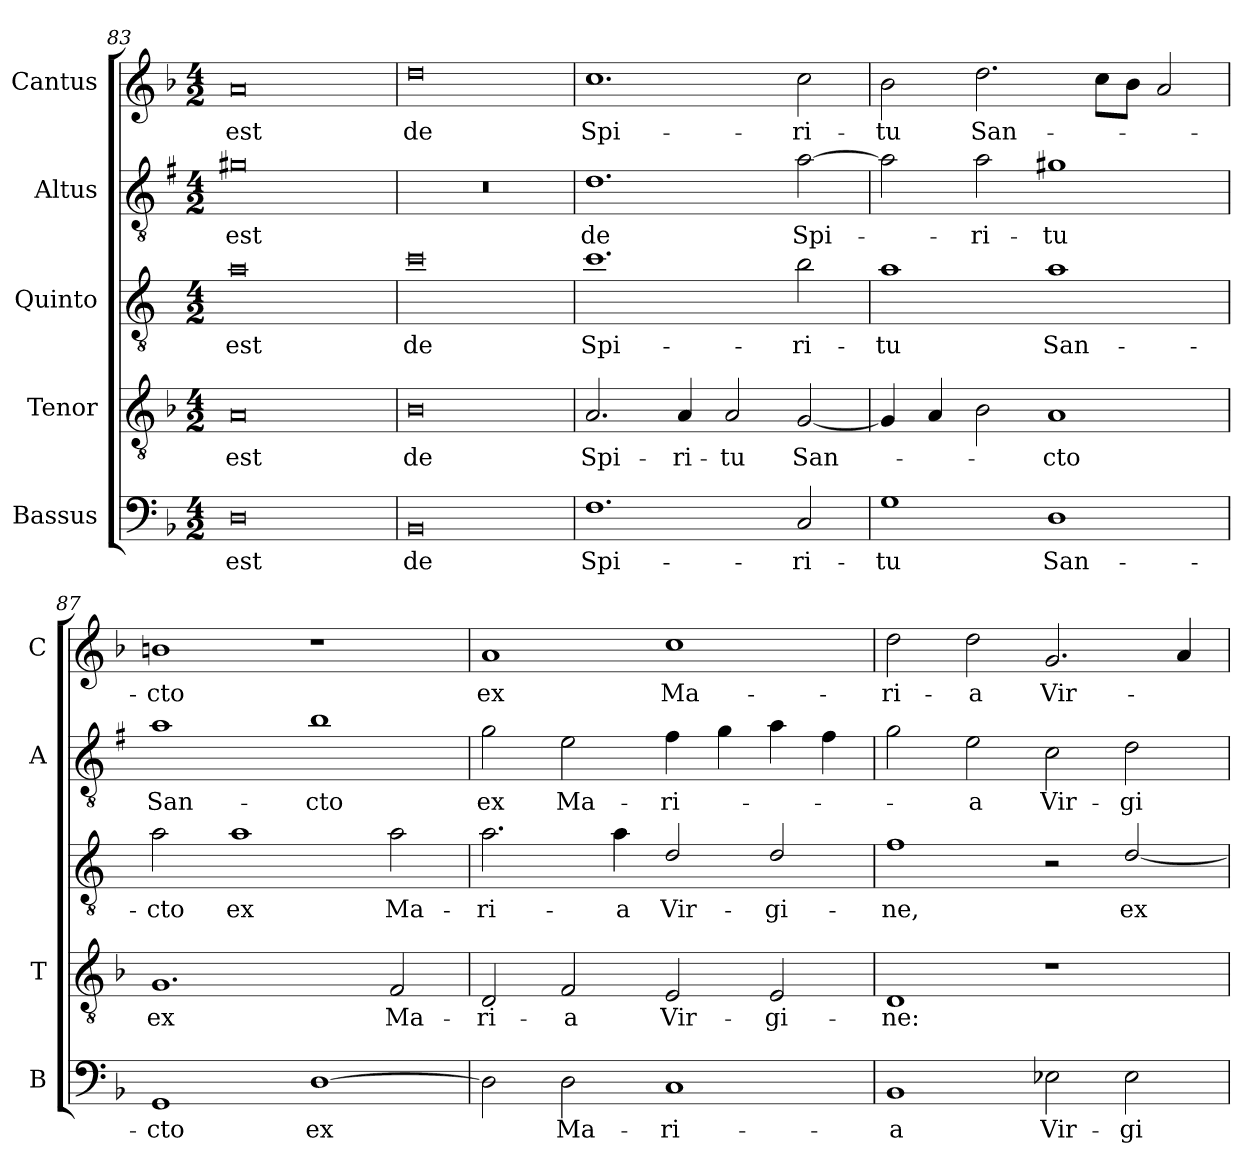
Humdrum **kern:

**kern	**text	**kern	**text	**kern	**text	**kern	**text	**kern	**text
*part5	*part5	*part4	*part4	*part3	*part3	*part2	*part2	*part1	*part1
*staff5	*staff5	*staff4	*staff4	*staff3	*staff3	*staff2	*staff2	*staff1	*staff1
*I"Bassus	*	*I"Tenor	*	*I"Quinto	*	*I"Altus	*	*I"Cantus	*
*I'B	*	*I'T	*	*	*	*I'A	*	*I'C	*
*clefF4	*	*clefGv2	*	*clefGv2	*	*clefGv2	*	*clefG2	*
*	*	*	*	*ITrd4c7	*	*ITrd1c2	*	*	*
*k[b-]	*	*k[b-]	*	*k[b-]	*	*k[b-]	*	*k[b-]	*
*F:	*	*F:	*	*F:	*	*F:	*	*F:	*
*M4/2	*	*M4/2	*	*M4/2	*	*M4/2	*	*M4/2	*
=83	=83	=83	=83	=83	=83	=83	=83	=83	=83
!	!LO:LY:b	!	!LO:LY:b	!	!LO:LY:b	!	!LO:LY:b	!	!LO:LY:b
0D	est	0A	est	0d	est	0f#X	est	0a	est
!!LO:LB:g=z
=84	=84	=84	=84	=84	=84	=84	=84	=84	=84
!	!LO:LY:b	!	!LO:LY:b	!	!LO:LY:b	!	!	!	!LO:LY:b
0BB-	de	0B-	de	0f	de	0r	.	0dd	de
=85	=85	=85	=85	=85	=85	=85	=85	=85	=85
!	!LO:LY:b	!	!LO:LY:b	!	!LO:LY:b	!	!LO:LY:b	!	!LO:LY:b
1.F	Spi-	2.A/	Spi-	1.f	Spi-	1.c	de	1.cc	Spi-
!	!	!	!LO:LY:b	!	!	!	!	!	!
.	.	4A/	-ri-	.	.	.	.	.	.
!	!	!	!LO:LY:b	!	!	!	!	!	!
.	.	2A/	-tu	.	.	.	.	.	.
!	!LO:LY:b	!	!LO:LY:b	!	!LO:LY:b	!	!LO:LY:b	!	!LO:LY:b
2C/	-ri-	[2G/	San-	2e\	-ri-	[2g\	Spi-	2cc\	-ri-
=86	=86	=86	=86	=86	=86	=86	=86	=86	=86
!	!LO:LY:b	!	!	!	!LO:LY:b	!	!	!	!LO:LY:b
1G	-tu	4G/]	.	1d	-tu	2g\]	.	2b-\	-tu
.	.	4A/	.	.	.	.	.	.	.
!	!	!	!	!	!	!	!LO:LY:b	!	!LO:LY:b
.	.	2B-\	.	.	.	2g\	-ri-	2.dd\	San-
!	!LO:LY:b	!	!LO:LY:b	!	!LO:LY:b	!	!LO:LY:b	!	!
1D	San-	1A	-cto	1d	San-	1f#X	-tu	.	.
.	.	.	.	.	.	.	.	8cc\L	.
.	.	.	.	.	.	.	.	8b-\J	.
.	.	.	.	.	.	.	.	2a/	.
=87	=87	=87	=87	=87	=87	=87	=87	=87	=87
!	!LO:LY:b	!	!LO:LY:b	!	!LO:LY:b	!	!LO:LY:b	!	!LO:LY:b
1GG	-cto	1.G	ex	2d\	-cto	1g	San-	1bn	-cto
!	!	!	!	!	!LO:LY:b	!	!	!	!
.	.	.	.	1d	ex	.	.	.	.
!	!LO:LY:b	!	!	!	!	!	!LO:LY:b	!	!
[1D	ex	.	.	.	.	1a	-cto	1r	.
!	!	!	!LO:LY:b	!	!LO:LY:b	!	!	!	!
.	.	2F/	Ma-	2d\	Ma-	.	.	.	.
=88	=88	=88	=88	=88	=88	=88	=88	=88	=88
!	!	!	!LO:LY:b	!	!LO:LY:b	!	!LO:LY:b	!	!LO:LY:b
2D\]	.	2D/	-ri-	2.d\	-ri-	2f\	ex	1a	ex
!	!LO:LY:b	!	!LO:LY:b	!	!	!	!LO:LY:b	!	!
2D\	Ma-	2F/	-a	.	.	2d\	Ma-	.	.
!	!	!	!	!	!LO:LY:b	!	!	!	!
.	.	.	.	4d\	-a	.	.	.	.
!	!LO:LY:b	!	!LO:LY:b	!	!LO:LY:b	!	!LO:LY:b	!	!LO:LY:b
1C	-ri-	2E/	Vir-	2G/	Vir-	4e\	-ri-	1cc	Ma-
.	.	.	.	.	.	4f\	.	.	.
!	!	!	!LO:LY:b	!	!LO:LY:b	!	!	!	!
.	.	2E/	-gi-	2G/	-gi-	4g\	.	.	.
.	.	.	.	.	.	4e\	.	.	.
=89	=89	=89	=89	=89	=89	=89	=89	=89	=89
!	!LO:LY:b	!	!LO:LY:b	!	!LO:LY:b	!	!	!	!LO:LY:b
1BB-	-a	1D	-ne:	1B-	-ne,	2f\	.	2dd\	-ri-
!	!	!	!	!	!	!	!LO:LY:b	!	!LO:LY:b
.	.	.	.	.	.	2d\	-a	2dd\	-a
!	!LO:LY:b	!	!	!	!	!	!LO:LY:b	!	!LO:LY:b
2E-X\	Vir-	1r	.	2r	.	2B-\	Vir-	2.g/	Vir-
!	!LO:LY:b	!	!	!	!LO:LY:b	!	!LO:LY:b	!	!
2E-\	-gi-	.	.	[2G/	ex	2c\	-gi-	.	.
.	.	.	.	.	.	.	.	4a/	.
=	=	=	=	=	=	=	=	=	=
*-	*-	*-	*-	*-	*-	*-	*-	*-	*-
